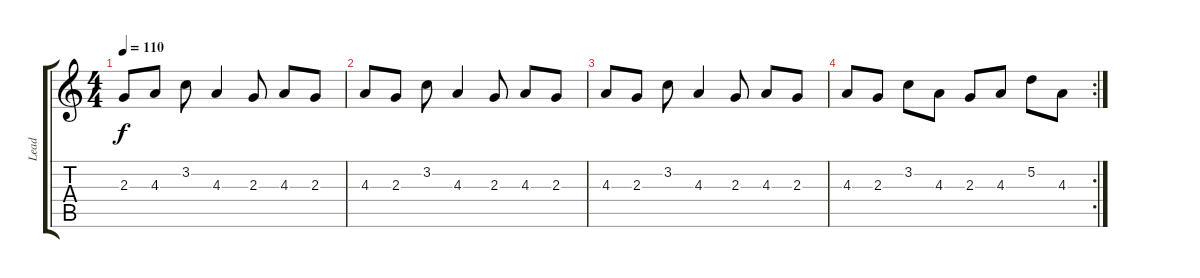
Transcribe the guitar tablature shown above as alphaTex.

\track ("Lead" "Lead") {instrument overdrivenguitar}
\staff {score tabs}
\tuning (D4 A3 F3 C3 G2 D2) {hide}
\ts (4 4)
\tempo 110
\clef g2
\ks c
2.3.8{dy f} 4.3.8 3.2.8 4.3.4 2.3.8 4.3.8 2.3.8 |
4.3.8 2.3.8 3.2.8 4.3.4 2.3.8 4.3.8 2.3.8 |
4.3.8 2.3.8 3.2.8 4.3.4 2.3.8 4.3.8 2.3.8 |
\rc 2
4.3.8 2.3.8 3.2.8 4.3.8 2.3.8 4.3.8 5.2.8 4.3.8
